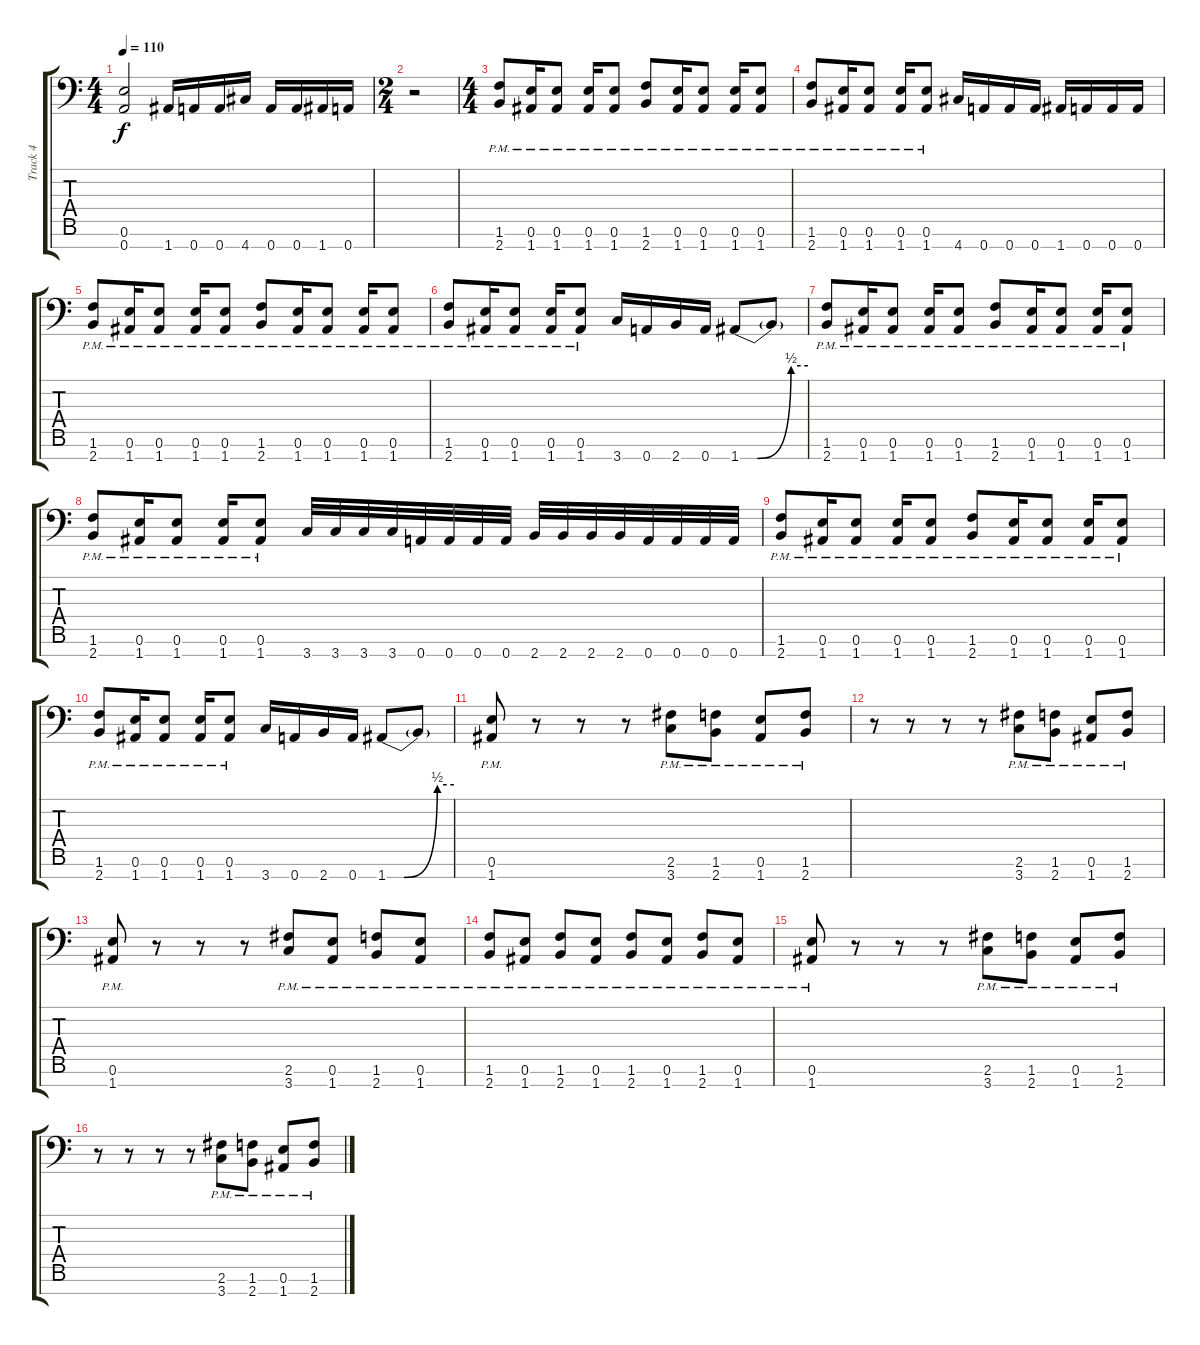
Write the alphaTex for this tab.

\track ("Track 4" "Track 4") {instrument distortionguitar}
\staff {score tabs}
\tuning (E4 B3 G3 D3 A2 E2 A1) {hide}
\ts (4 4)
\tempo 110
\clef f4
\ks c
(0.6 0.7).2{dy f} 1.7.16 0.7.16 0.7.16 4.7.16 0.7.16 0.7.16 1.7.16 0.7.16 |
\ts (2 4)
r.2 |
\ts (4 4)
(1.6{pm} 2.7{pm}).8 (0.6{pm} 1.7{pm}).16 (0.6{pm} 1.7{pm}).8 (0.6{pm} 1.7{pm}).16 (0.6{pm} 1.7{pm}).8 (1.6{pm} 2.7{pm}).8 (0.6{pm} 1.7{pm}).16 (0.6{pm} 1.7{pm}).8 (0.6{pm} 1.7{pm}).16 (0.6{pm} 1.7{pm}).8 |
(1.6{pm} 2.7{pm}).8 (0.6{pm} 1.7{pm}).16 (0.6{pm} 1.7{pm}).8 (0.6{pm} 1.7{pm}).16 (0.6{pm} 1.7{pm}).8 4.7.16 0.7.16 0.7.16 0.7.16 1.7.16 0.7.16 0.7.16 0.7.16 |
(1.6{pm} 2.7{pm}).8 (0.6{pm} 1.7{pm}).16 (0.6{pm} 1.7{pm}).8 (0.6{pm} 1.7{pm}).16 (0.6{pm} 1.7{pm}).8 (1.6{pm} 2.7{pm}).8 (0.6{pm} 1.7{pm}).16 (0.6{pm} 1.7{pm}).8 (0.6{pm} 1.7{pm}).16 (0.6{pm} 1.7{pm}).8 |
(1.6{pm} 2.7{pm}).8 (0.6{pm} 1.7{pm}).16 (0.6{pm} 1.7{pm}).8 (0.6{pm} 1.7{pm}).16 (0.6{pm} 1.7{pm}).8 3.7.16 0.7.16 2.7.16 0.7.16 1.7{be (custom 0 0 15 0 45 2 60 2)}.8 1.7{t}.8 |
(1.6{pm} 2.7{pm}).8 (0.6{pm} 1.7{pm}).16 (0.6{pm} 1.7{pm}).8 (0.6{pm} 1.7{pm}).16 (0.6{pm} 1.7{pm}).8 (1.6{pm} 2.7{pm}).8 (0.6{pm} 1.7{pm}).16 (0.6{pm} 1.7{pm}).8 (0.6{pm} 1.7{pm}).16 (0.6{pm} 1.7{pm}).8 |
(1.6{pm} 2.7{pm}).8 (0.6{pm} 1.7{pm}).16 (0.6{pm} 1.7{pm}).8 (0.6{pm} 1.7{pm}).16 (0.6{pm} 1.7{pm}).8 3.7.32 3.7.32 3.7.32 3.7.32 0.7.32 0.7.32 0.7.32 0.7.32 2.7.32 2.7.32 2.7.32 2.7.32 0.7.32 0.7.32 0.7.32 0.7.32 |
(1.6{pm} 2.7{pm}).8 (0.6{pm} 1.7{pm}).16 (0.6{pm} 1.7{pm}).8 (0.6{pm} 1.7{pm}).16 (0.6{pm} 1.7{pm}).8 (1.6{pm} 2.7{pm}).8 (0.6{pm} 1.7{pm}).16 (0.6{pm} 1.7{pm}).8 (0.6{pm} 1.7{pm}).16 (0.6{pm} 1.7{pm}).8 |
(1.6{pm} 2.7{pm}).8 (0.6{pm} 1.7{pm}).16 (0.6{pm} 1.7{pm}).8 (0.6{pm} 1.7{pm}).16 (0.6{pm} 1.7{pm}).8 3.7.16 0.7.16 2.7.16 0.7.16 1.7{be (custom 0 0 15 0 45 2 60 2)}.8 1.7{t}.8 |
(0.6{pm} 1.7{pm}).8 r.8 r.8 r.8 (2.6{pm} 3.7{pm}).8 (1.6{pm} 2.7{pm}).8 (0.6{pm} 1.7{pm}).8 (1.6{pm} 2.7{pm}).8 |
r.8 r.8 r.8 r.8 (2.6{pm} 3.7{pm}).8 (1.6{pm} 2.7{pm}).8 (0.6{pm} 1.7{pm}).8 (1.6{pm} 2.7{pm}).8 |
(0.6{pm} 1.7{pm}).8 r.8 r.8 r.8 (2.6{pm} 3.7{pm}).8 (0.6{pm} 1.7{pm}).8 (1.6{pm} 2.7{pm}).8 (0.6{pm} 1.7{pm}).8 |
(1.6{pm} 2.7{pm}).8 (0.6{pm} 1.7{pm}).8 (1.6{pm} 2.7{pm}).8 (0.6{pm} 1.7{pm}).8 (1.6{pm} 2.7{pm}).8 (0.6{pm} 1.7{pm}).8 (1.6{pm} 2.7{pm}).8 (0.6{pm} 1.7{pm}).8 |
(0.6{pm} 1.7{pm}).8 r.8 r.8 r.8 (2.6{pm} 3.7{pm}).8 (1.6{pm} 2.7{pm}).8 (0.6{pm} 1.7{pm}).8 (1.6{pm} 2.7{pm}).8 |
r.8 r.8 r.8 r.8 (2.6{pm} 3.7{pm}).8 (1.6{pm} 2.7{pm}).8 (0.6{pm} 1.7{pm}).8 (1.6{pm} 2.7{pm}).8
